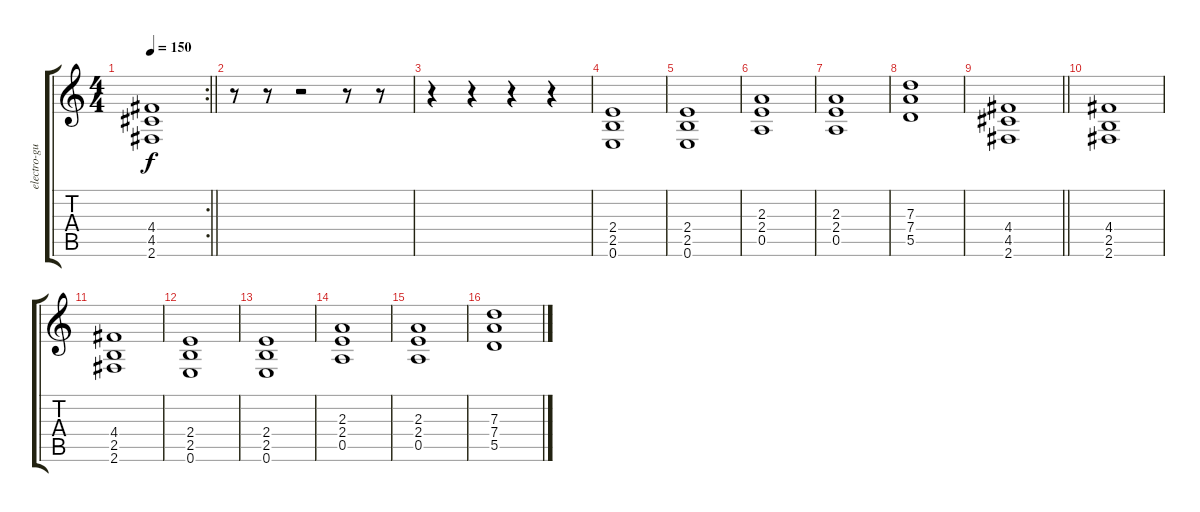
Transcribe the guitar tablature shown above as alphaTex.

\track ("electro-guitar" "electro-gu") {instrument overdrivenguitar}
\staff {score tabs}
\tuning (E4 B3 G3 D3 A2 E2) {hide}
\rc 2
\ts (4 4)
\tempo 150
\clef g2
\barLineRight lightlight
\ks c
(4.4 4.5 2.6).1{dy f} |
r.8 r.8 r.2 r.8 r.8 |
r.4 r.4 r.4 r.4 |
(2.4 2.5 0.6).1 |
(2.4 2.5 0.6).1 |
(2.3 2.4 0.5).1 |
(2.3 2.4 0.5).1 |
(7.3 7.4 5.5).1 |
\barLineRight lightlight
(4.4 4.5 2.6).1 |
(4.4 2.5 2.6).1 |
(4.4 2.5 2.6).1 |
(2.4 2.5 0.6).1 |
(2.4 2.5 0.6).1 |
(2.3 2.4 0.5).1 |
(2.3 2.4 0.5).1 |
(7.3 7.4 5.5).1
